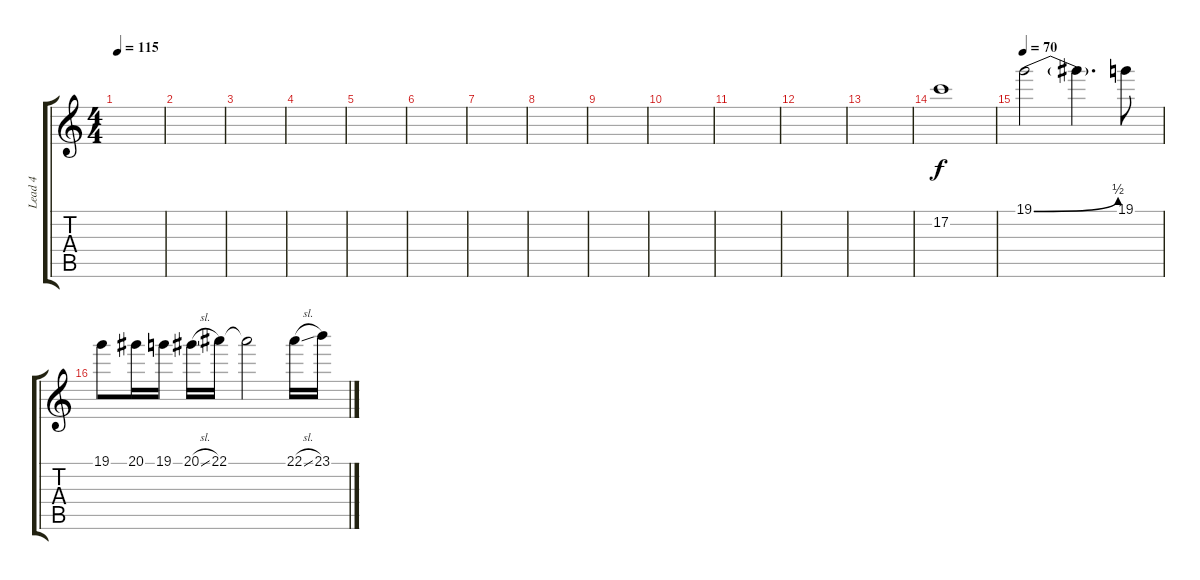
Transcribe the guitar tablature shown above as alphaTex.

\track ("Lead 4" "Lead 4") {instrument overdrivenguitar}
\staff {score tabs}
\tuning (C4 G3 Eb3 Bb2 F2 C2) {hide}
\ts (4 4)
\tempo 115
\clef g2
\ks c
|
|
|
|
|
|
|
|
|
|
|
|
|
17.2.1 |
\tempo 70
19.1{be (bend 0 0 60 2)}.2 19.1{t}.4{d} 19.1.8 |
19.1.8 20.1.16 19.1.16 20.1{sl}.16 22.1.16 22.1{t}.2 22.1{sl}.16 23.1.16
